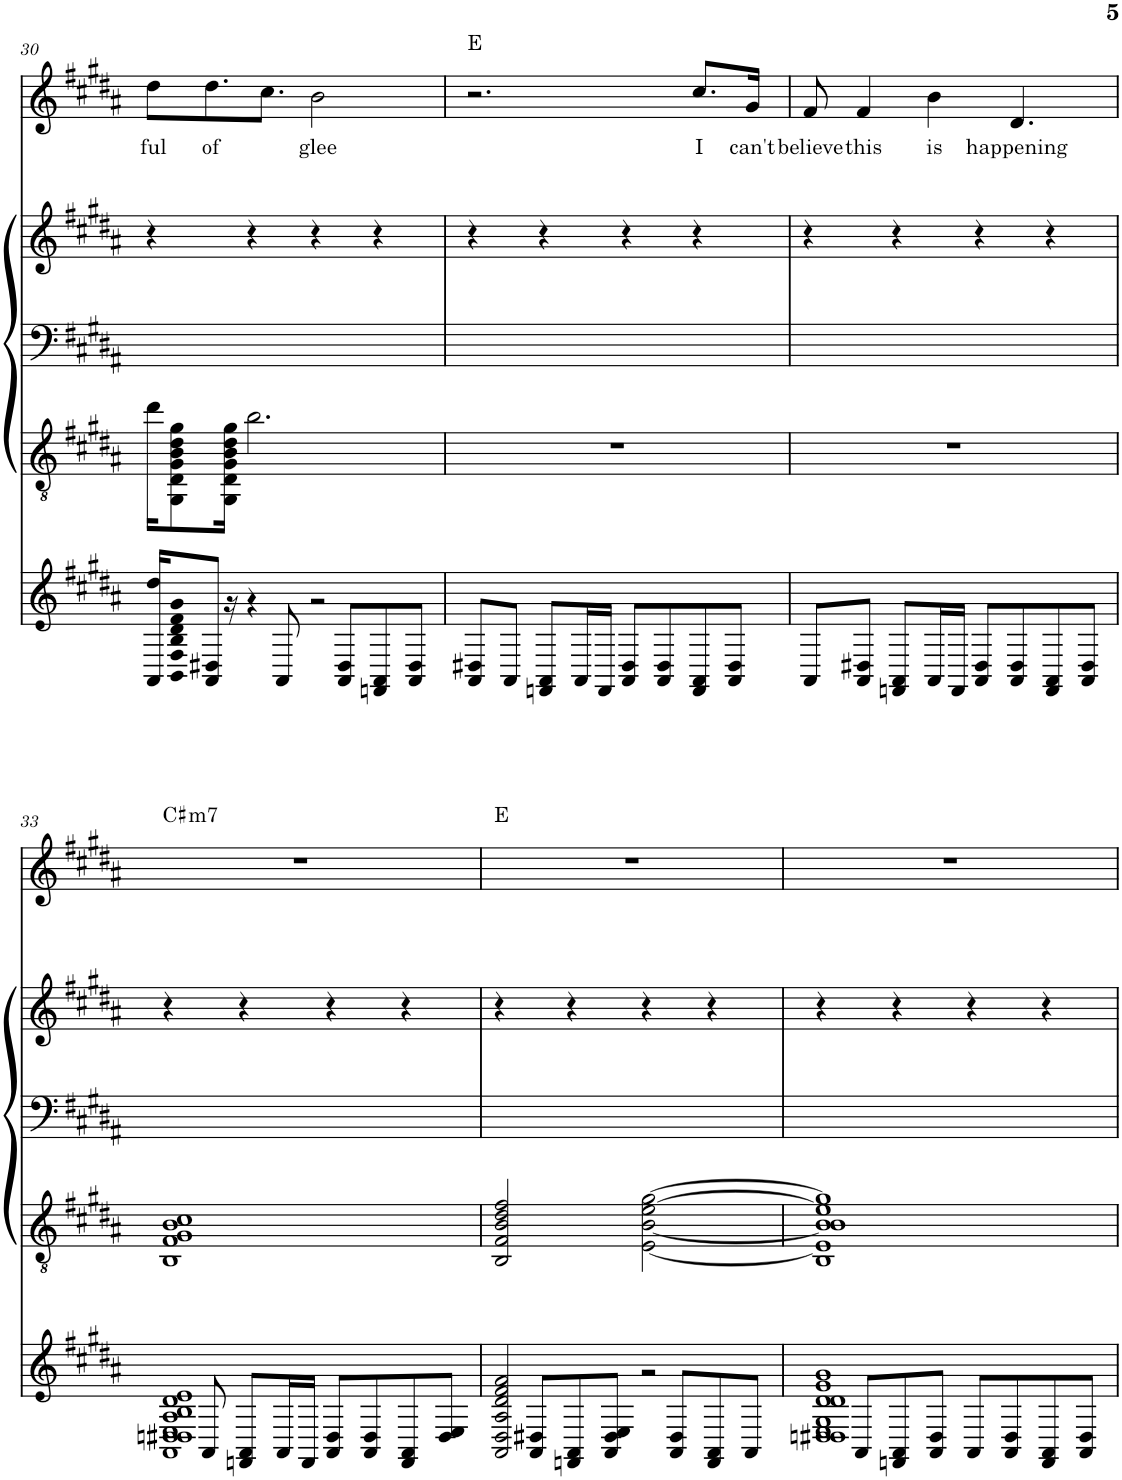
**kern	**kern	**kern	**kern	**kern	**text	**harte
*part4	*part3	*part2	*part2	*part1	*part1	*part1
*staff5	*staff4	*staff3	*staff2	*staff1	*staff1	*
*I"Piano	*I"Piano	*I"Piano	*	*I"Piano	*	*
*I'Pno	*I'Pno	*I'Pno	*	*I'Pno	*	*
!!LO:PB:g=z
*clefG2	*clefGv2	*clefF4	*clefG2	*clefG2	*	*
*k[f#c#g#d#a#]	*k[f#c#g#d#a#]	*k[f#c#g#d#a#]	*k[f#c#g#d#a#]	*k[f#c#g#d#a#]	*	*
*B:	*B:	*B:	*B:	*B:	*	*
*M4/4	*M4/4	*M4/4	*M4/4	*M4/4	*	*
=30	=30	=30	=30	=30	=30	=30
!	!	!	!	!	!LO:LY:b	!
16FF#/ 16dd#/KL	16dd#\KL	1ryy	4r	8dd#\L	ful	.
8GG# 8D# 8G# 8B 8d# 8g#	8GG#\ 8D#\ 8G#\ 8B\ 8d#\ 8g#\	.	.	.	.	.
!	!	!	!	!	!LO:LY:b	!
.	.	.	.	8.dd#\	of	.
8FF#/ 8BB#X/J	16GG#\ 16D#\ 16G#\ 16B\ 16d#\ 16g#\Jk	.	.	.	.	.
.	2.b\	.	4r	.	.	.
16r	.	.	.	8.cc#\J	.	.
4r	.	.	.	.	.	.
!	!	!	!	!	!LO:LY:b	!
.	.	.	4r	2b\	glee	.
8FF#/	.	.	.	.	.	.
2r	.	.	4r	.	.	.
.	2ryy	2ryy	2ryy	2ryy	.	.
8FF#/ 8BB#/L	.	.	.	.	.	.
8DDn/ 8FF#/	.	.	.	.	.	.
8FF#/ 8BB#/J	8ryy	8ryy	8ryy	8ryy	.	.
=31	=31	=31	=31	=31	=31	=31
8FF#/ 8BB#X/L	1r	1ryy	4r	2.r	.	E:maj
8FF#/J	.	.	.	.	.	.
8DDn/ 8FF#/L	.	.	4r	.	.	.
16FF#/L	.	.	.	.	.	.
16DD/JJ	.	.	.	.	.	.
8FF#/ 8BB#/L	.	.	4r	.	.	.
8FF#/ 8BB#/	.	.	.	.	.	.
!	!	!	!	!	!LO:LY:b	!
8DD/ 8FF#/	.	.	4r	8.cc#/L	I	.
8FF#/ 8BB#/J	.	.	.	.	.	.
!	!	!	!	!	!LO:LY:b	!
.	.	.	.	16g#/Jk	can't	.
=32	=32	=32	=32	=32	=32	=32
!	!	!	!	!	!LO:LY:b	!
8FF#/L	1r	1ryy	4r	8f#/	believe	.
!	!	!	!	!	!LO:LY:b	!
8FF#/ 8BB#X/J	.	.	.	4f#/	this	.
8DDn/ 8FF#/L	.	.	4r	.	.	.
!	!	!	!	!	!LO:LY:b	!
16FF#/L	.	.	.	4b\	is	.
16DD/JJ	.	.	.	.	.	.
8FF#/ 8BB#/L	.	.	4r	.	.	.
!	!	!	!	!	!LO:LY:b	!
8FF#/ 8BB#/	.	.	.	4.d#/	happening	.
8DD/ 8FF#/	.	.	4r	.	.	.
8FF#/ 8BB#/J	.	.	.	.	.	.
!!LO:LB:g=z
=33	=33	=33	=33	=33	=33	=33
!	!	!	!	!	!	!LO:H:kt=m7
1FF# 1BBn 1BB#X 1C# 1F# 1G# 1B 1c#	1BB 1F# 1G# 1B 1c#	1ryy	4r	1r	.	C#:min7
.	.	.	4r	.	.	.
.	.	.	4r	.	.	.
.	.	.	4r	.	.	.
8FF#/	2..ryy	2..ryy	2..ryy	2..ryy	.	.
8DDn/ 8FF#/L	.	.	.	.	.	.
16FF#/L	.	.	.	.	.	.
16DD/JJ	.	.	.	.	.	.
8FF#/ 8BB#/L	.	.	.	.	.	.
8FF#/ 8BB#/	.	.	.	.	.	.
8DD/ 8FF#/	.	.	.	.	.	.
8BB#/ 8C#/J	.	.	.	.	.	.
=34	=34	=34	=34	=34	=34	=34
2FF#/ 2BB/ 2F#/ 2B/ 2d#/ 2f#/	2BB/ 2F#/ 2B/ 2d#/ 2f#/	1ryy	4r	1r	.	E:maj
.	.	.	4r	.	.	.
8FF#/ 8BB#X/L	[2E\ [2B\ [2e\ [2g#\	.	4r	.	.	.
8DDn/ 8FF#/	.	.	.	.	.	.
8FF#/ 8BB#/ 8C#/J	.	.	4r	.	.	.
2r	.	.	.	.	.	.
.	2.ryy	2.ryy	2.ryy	2.ryy	.	.
8FF#/ 8BB#/L	.	.	.	.	.	.
8DD/ 8FF#/	.	.	.	.	.	.
8FF#/J	.	.	.	.	.	.
=35	=35	=35	=35	=35	=35	=35
1BBn 1BB#X 1C# 1E 1B 1B 1e 1g#	1BB 1E] 1B] 1B 1e] 1g#]	1ryy	4r	1r	.	.
.	.	.	4r	.	.	.
.	.	.	4r	.	.	.
.	.	.	4r	.	.	.
8FF#/L	2..ryy	2..ryy	2..ryy	2..ryy	.	.
8DDn/ 8FF#/	.	.	.	.	.	.
8FF#/ 8BB#/J	.	.	.	.	.	.
8FF#/L	.	.	.	.	.	.
8FF#/ 8BB#/	.	.	.	.	.	.
8DD/ 8FF#/	.	.	.	.	.	.
8FF#/ 8BB#/J	.	.	.	.	.	.
=	=	=	=	=	=	=
*-	*-	*-	*-	*-	*-	*-
